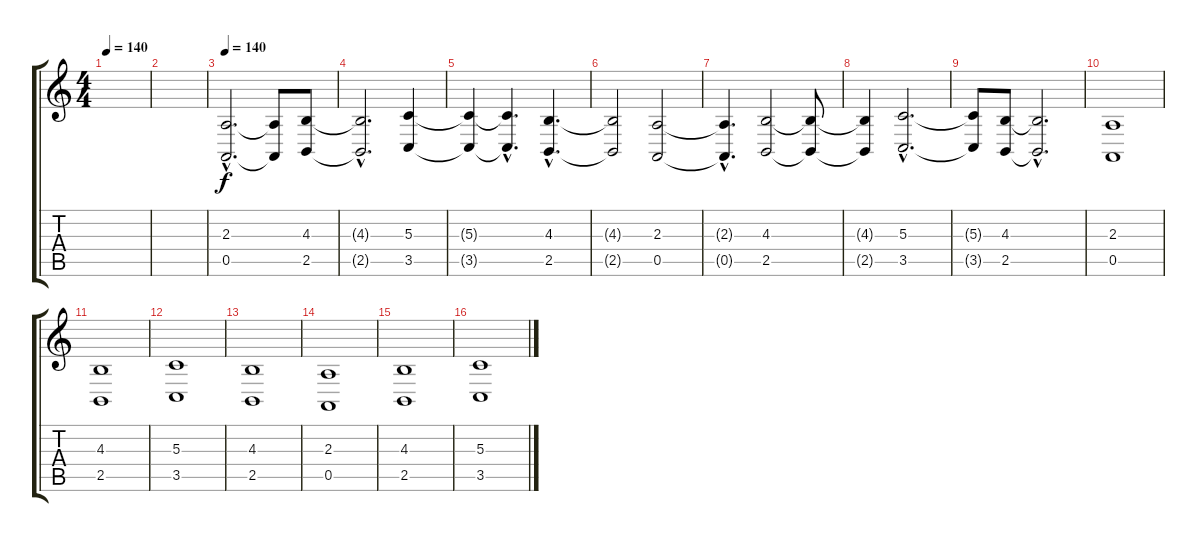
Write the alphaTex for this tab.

\track "" {instrument synthvoice}
\staff {score tabs}
\tuning (E4 B3 G3 D3 A2 E2) {hide}
\ts (4 4)
\tempo 140
\clef g2
\ks c
|
|
\tempo 140
(2.3{hac} 0.5{hac}).2{d} (2.3{t} 0.5{t}).8 (4.3 2.5).8 |
(4.3{hac t} 2.5{hac t}).2{d} (5.3 3.5).4 |
(5.3{t} 3.5{t}).4 (5.3{hac t} 3.5{hac t}).4{d} (4.3{hac} 2.5{hac}).4{d} |
(4.3{t} 2.5{t}).2 (2.3 0.5).2 |
(2.3{hac t} 0.5{hac t}).4{d} (4.3 2.5).2 (4.3{t} 2.5{t}).8 |
(4.3{t} 2.5{t}).4 (5.3{hac} 3.5{hac}).2{d} |
(5.3{t} 3.5{t}).8 (4.3 2.5).8 (4.3{hac t} 2.5{hac t}).2{d} |
(2.3 0.5).1 |
(4.3 2.5).1 |
(5.3 3.5).1 |
(4.3 2.5).1 |
(2.3 0.5).1 |
(4.3 2.5).1 |
(5.3 3.5).1
